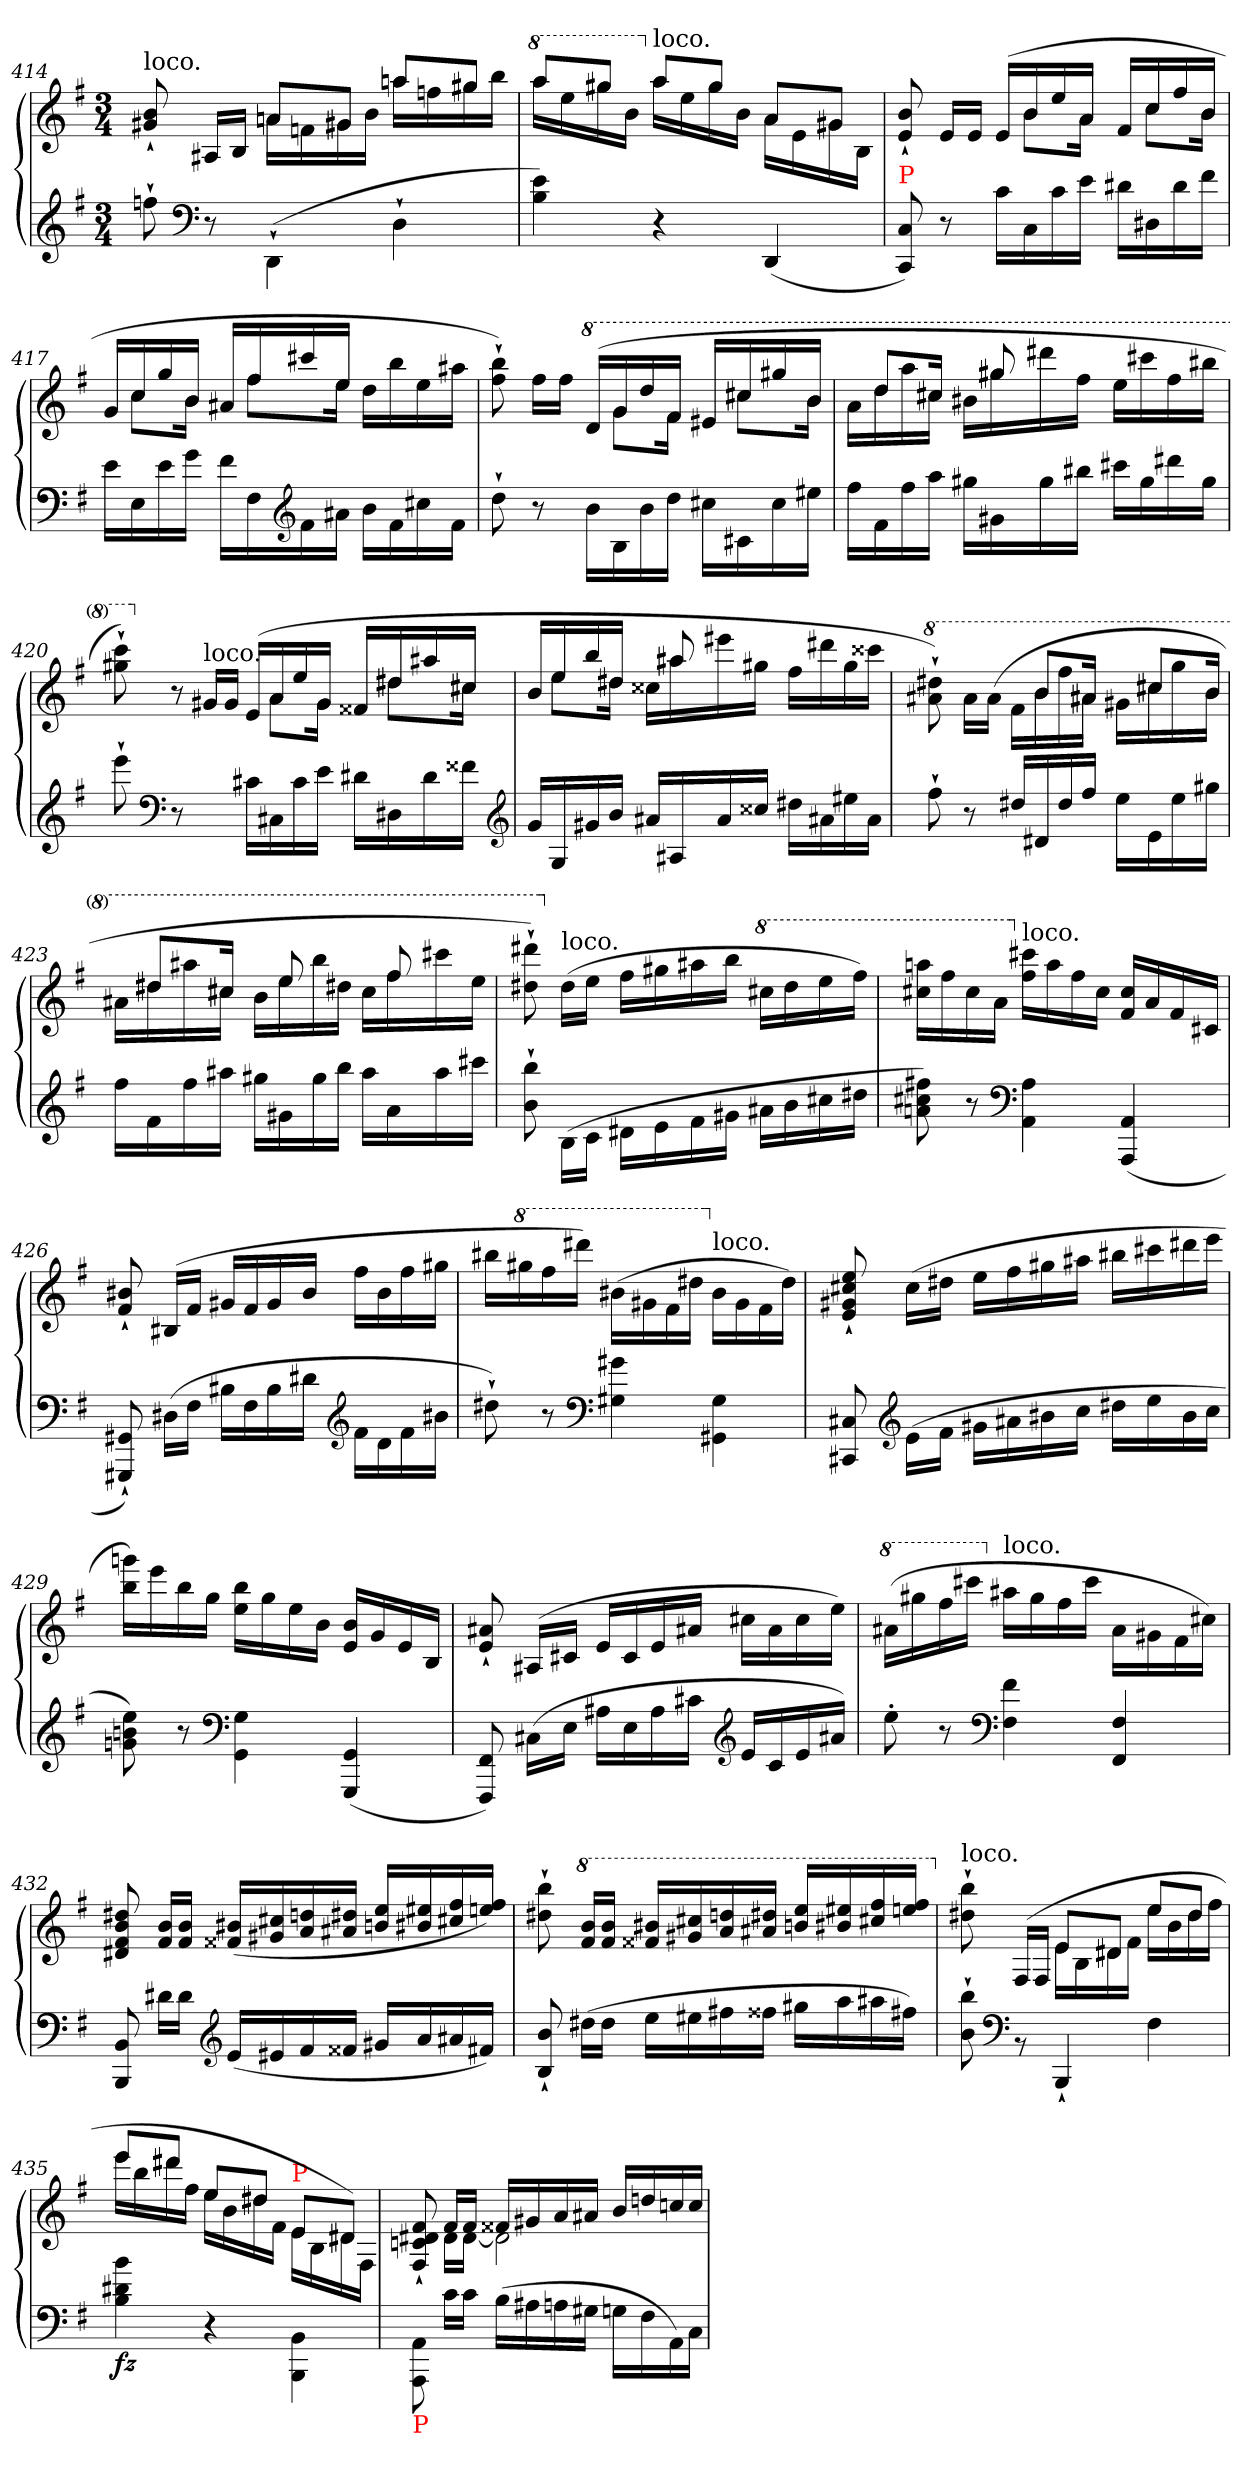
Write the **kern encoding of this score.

**kern	**kern	**dynam
*part1	*part1	*part1
*staff2	*staff1	*staff1/2
*clefG2	*clefG2	*
*k[f#]	*k[f#]	*
*M3/4	*M3/4	*
=414	=414	=414
*	*^	*
!	!LO:TX:a:t=loco.	!	!
8ffn`>	8b`< 8g#X`<	8ryy	.
*clefF4	*	*	*
8r	8ryy	16A#XLL	.
.	.	16B/JJ	.
(>4DD`>\	8anjL	16anjLL	.
.	.	16fn	.
.	8g#XJ	16g#X	.
.	.	16bJJ	.
4D`>	8aanjL	16aanjLL	.
.	.	16ffn	.
.	8gg#XJ	16gg#X	.
.	.	16bbJJ	.
=415	=415	=415	=415
*	*8va	*	*
4e 4B)	8aaaL	16aaaLL	.
.	.	16eee	.
.	8ggg#XJ	16ggg#X	.
.	.	16bbJJ	.
*	*X8va	*	*
!	!LO:TX:a:t=loco.	!	!
4r	8aaL	16aaLL	.
.	.	16ee	.
.	8gg#J	16gg#	.
.	.	16bJJ	.
(<4DD	8aL	16aLL	.
.	.	16e	.
.	8g#XJ	16g#X	.
.	.	16BJJ	.
=416	=416	=416	=416
!LO:TX:a:color=red:t=P	!	!	!
8C 8CC)	8b`< 8e`<	8ryy	.
8r	16eLL	8ryy	.
.	16eJJ	.	.
16cLL	(>16e/LL	16ryy	.
16C	16b	8b\L	.
16c	16ee	.	.
16eJJ	16aJJ	16aJk	.
16d#XLL	16f#/LL	16ryy	.
16D#j	16cc	8cc\L	.
16d#	16ff#	.	.
16f#JJ	16bJJ	16bJk	.
=417	=417	=417	=417
16eLL	16gLL	16ryy	.
16E	16cc	8ccL	.
16e	16gg	.	.
16gJJ	16bJJ	16bJk	.
16f#LL	16a#XLL	16ryy	.
16F#	16ff#	8ff#L	.
*clefG2	*	*	*
16f#	16ccc#X	.	.
16a#XJJ	16eeJJ	16eeJk	.
16b\LL	16ddLL	4ryy	.
16f#	16bb	.	.
16cc#X	16ee	.	.
16f#JJ	16aa#XJJ	.	.
=418	=418	=418	=418
8dd`>	8bb`> 8ff#`>)	4ryy	.
8r	16ff#LL	.	.
.	16ff#JJ	.	.
*	*8va	*	*
16b\LL	(>16dd/LL	16ryy	.
16B	16gg	8gg\L	.
16b	16ddd	.	.
16ddJJ	16ff#JJ	16ff#Jk	.
16cc#X\LL	16ee#X/LL	16ryy	.
16c#X	16ccc#X	8ccc#X\L	.
16cc#	16ggg#X	.	.
16ee#XJJ	16bbJJ	16bbJk	.
=419	=419	=419	=419
16ff#LL	16ryy	16aaLL	.
16f#	8dddL	16ddd	.
16ff#	.	16aaa	.
16aaJJ	16ccc#XJk	16ccc#XJJ	.
16gg#XLL	16ryy	16bb#XLL	.
16g#j	8ggg#X	16ggg#X	.
16gg#	.	16dddd#X	.
16bb#XJJ	16ryy	16fff#JJ	.
16ccc#XLL	4ryy	16eeeLL	.
16gg#	.	16cccc#X	.
16ddd#X	.	16fff#	.
16gg#JJ	.	16bbb#XJJ	.
=420	=420	=420	=420
8eee`>	8cccc`>\ 8ggg#X`>\)	4ryy	.
*clefF4	*	*	*
*	*X8va	*	*
!	!LO:N:vis=8	!	!
8r	16r	.	.
!	!LO:TX:a:t=loco.	!	!
!	!LO:N:vis=16	!	!
.	32g#XLL	.	.
!	!LO:N:vis=16	!	!
.	32g#JJ	.	.
16c#XLL	(>16eLL	16ryy	.
16C#j	16a	8aL	.
16c#	16ee	.	.
16eJJ	16g#JJ	16g#Jk	.
16d#XLL	16f##XLL	16ryy	.
16D#j	16dd#X	8dd#XL	.
16d#	16aa#X	.	.
16f##XJJ	16cc#XJJ	16cc#XJk	.
*clefG2	*	*	*
=421	=421	=421	=421
16gLL	16b/LL	16ryy	.
16G	16ee	8ee\L	.
16g#X	16bb	.	.
16bJJ	16dd#XJJ	16dd#XJk	.
16a#XLL	16cc##X\LL	16ryy	.
16A#j	16aa#X	8aa#X/	.
16a#	16eee#X	.	.
16cc##XJJ	16gg#XJJ	16ryy	.
16dd#XLL	16ff#LL	4ryy	.
16a#X	16ddd#X	.	.
16ee#X	16gg#	.	.
16a#JJ	16ccc##XJJ	.	.
=422	=422	=422	=422
*	*8va	*	*
8ff#`>	8ddd#X`>\ 8aa#X`>\)	8ryy	.
8r	8ryy	16aa#\LL	.
.	.	(>16aa#JJ	.
16dd#XLL	16ryy	16ff#LL	.
16d#j	8bbL	16bb	.
16dd#	.	16fff#	.
16ff#JJ	16aa#XJk	16aa#XJJ	.
16eeLL	16ryy	16gg#XLL	.
16e	8ccc#XL	16ccc#X	.
16ee	.	16ggg	.
16gg#XJJ	16bbJk	16bbJJ	.
=423	=423	=423	=423
16ff#LL	16ryy	16aa#XLL	.
16f#	8ddd#XL	16ddd#X	.
16ff#	.	16aaa#j	.
16aa#XJJ	16ccc#XJk	16ccc#XJJ	.
16gg#XLL	16ryy	16bbLL	.
16g#j	8eee	16eee	.
16gg#	.	16bbb	.
16bbJJ	8ryy	16ddd#XJJ	.
16aa#LL	.	16ccc#LL	.
16a	8fff#	16fff#	.
16aa#	.	16cccc#j	.
16ccc#XJJ	16ryy	16eeeJJ	.
*	*v	*v	*
=424	=424	=424
8bb`> 8b`>	8dddd#X`> 8ddd#X`>)	.
*	*X8va	*
!	!LO:TX:a:t=loco.	!
(>16B\LL	(>16dd#LL	.
16cJJ	16eeJJ	.
16d#X\LL	16ff#LL	.
16e	16gg#X	.
16f#	16aa#X	.
16g#XJJ	16bbJJ	.
*	*8va	*
16a#XLL	16ccc#XLL	.
16b	16ddd#	.
16cc#X	16eee	.
16dd#XJJ	16fff#JJ)	.
=425	=425	=425
8ff#X 8cc#X 8an)	16aaan 16ccc#XLL	.
.	16fff#	.
8r	16ccc#	.
.	16aaJJ	.
*clefF4	*	*
*	*X8va	*
!	!LO:TX:a:t=loco.	!
4A 4AA	16ccc#X 16ff#LL	.
.	16aa	.
.	16ff#	.
.	16cc#JJ	.
(<4AA 4AAA	16cc# 16f#LL	.
.	16a	.
.	16f#	.
.	16c#jJJ	.
=426	=426	=426
8GG#X`< 8GGG#X`<)	8b#X`< 8f#`<	.
(>16D#XLL	(>16B#XLL	.
16F#JJ	16f#JJ	.
16B#XLL	16g#XLL	.
16F#	16f#	.
16B#	16g#	.
16d#XJJ	16b#JJ	.
*clefG2	*	*
16f#\LL	16ff#LL	.
16d#	16b#	.
16f#	16ff#	.
16b#XJJ	16gg#XJJ	.
=427	=427	=427
8dd#X`>)	16bb#XLL	.
*	*8va	*
.	16ggg#X	.
8r	16fff#	.
.	16dddd#XJJ)	.
*clefF4	*	*
4g#X 4G#X	(>16bb#j\LL	.
.	16gg#j	.
.	16ff#	.
.	16ddd#jJJ	.
*	*X8va	*
!	!LO:TX:a:t=loco.	!
4G#\ 4GG#j\	16b#\LL	.
.	16g#	.
.	16f#	.
.	16dd#JJ)	.
=428	=428	=428
8C#X 8CC#X	8ee`< 8cc#X`< 8g#X`< 8e`<	.
*clefG2	*	*
(>16e\LL	(>16cc#LL	.
16f#JJ	16dd#XJJ	.
16g#X\LL	16eeLL	.
16a#X	16ff#	.
16b#X	16gg#X	.
16ccJJ	16aa#XJJ	.
16dd#XLL	16bb#XLL	.
16ee	16ccc#j	.
16b#	16ddd#j	.
16ccJJ	16eeeJJ	.
=429	=429	=429
8ee 8bn 8gn)	16gggn 16bbLL)	.
.	16eee	.
8r	16bb	.
.	16ggJJ	.
*clefF4	*	*
4G\ 4GG\	16bb 16eeLL	.
.	16gg	.
.	16ee	.
.	16bJJ	.
(<4GG 4GGG	16b 16eLL	.
.	16g	.
.	16e	.
.	16BJJ	.
=430	=430	=430
8FF# 8FFF#)	8a#X`< 8e`<	.
(<16C#XLL	(>16A#XLL	.
16EJJ	16c#XJJ	.
16A#LL	16eLL	.
16E	16c#	.
16A#	16e	.
16c#jJJ	16a#XJJ	.
*clefG2	*	*
16eLL	16cc#XLL	.
16c#	16a#	.
16e	16cc#	.
16a#jJJ)	16eeJJ)	.
=431	=431	=431
*	*8va	*
8ee'>	(>16aa#X\LL	.
.	16ggg#X	.
8r	16fff#	.
.	16cccc#XJJ	.
*clefF4	*	*
*	*X8va	*
!	!LO:TX:a:t=loco.	!
4f# 4F#	16aa#jLL	.
.	16gg#	.
.	16ff#	.
.	16ccc#JJ	.
4F#/ 4FF#/	16a#\LL	.
.	16g#j	.
.	16f#	.
.	16cc#jJJ)	.
=432	=432	=432
8BB 8BBB	8dd#X 8b 8f# 8d#X	.
16d#XLL	16b 16f#LL	.
16d#JJ	16b 16f#JJ	.
*clefG2	*	*
(<16eLL	(<16b#X 16f##XLL	.
16e#X	16cc#X 16g#X	.
16f#	16ddn 16a	.
16f##XJJ	16dd#X 16a#XJJ	.
16g#XLL	16ee/ 16bn/LL	.
16a	16ee#X 16b#X	.
16a#X	16ff#j 16cc#X	.
16f#XJJ)	16ff# 16eenJJ)	.
=433	=433	=433
8b`< 8B`<	8bb`> 8dd#X`>	.
*	*8va	*
(>16dd#XLL	16bb 16ff#LL	.
16dd#JJ	16bb 16ff#JJ	.
16eeLL	16bb#X 16ff##XLL	.
16ee#X	16ccc#X 16gg#X	.
16ff#X	16dddn 16aa	.
16ff##XJJ	16ddd#X 16aa#XJJ	.
16gg#XLL	16eee/ 16bbn/LL	.
16aa	16eee#X 16bb#X	.
16aa#X	16fff#j 16ccc#X	.
16ff#XJJ)	16fff# 16eeenJJ	.
=434	=434	=434
*	*X8va	*
*	*^	*
!	!LO:TX:a:t=loco.	!	!
8bb`> 8b`>	4ryy	8bb`> 8dd#X`>	.
*clefF4	*	*	*
8rBB	.	(>16F#/LL	.
.	.	16F#/JJ	.
4BBB`<	8eL	16eLL	.
.	.	16B	.
.	8d#XJ	16d#X	.
.	.	16f#JJ	.
4F#	8eeL	16eeLL	.
.	.	16b	.
.	8dd#J	16dd#	.
.	.	16ff#JJ	.
=435	=435	=435	=435
!	!	!	!LO:DY:b=2
4b 4d#X 4B	8eeeL	16eeeLL	fz
.	.	16bb	.
.	8ddd#XJ	16ddd#X	.
.	.	16ff#JJ	.
4r	8eeL	16eeLL	.
.	.	16b	.
.	8dd#XJ	16dd#X	.
.	.	16f#JJ	.
!	!LO:TX:a:color=red:t=P	!	!
4BB\ 4BBB\	8e/L	16e\LL	.
.	.	16B\	.
.	8d#jJ)	16d#j\	.
.	.	16F#/JJ	.
=436	=436	=436	=436
!LO:TX:b:color=red:t=P	!	!	!
8AA\ 8AAA\	8ryy	8f#`>/ 8d#X`>/ 8cn`>/ 8F#`>/	.
16cLL	16f#LL	16d#LL	.
16cJJ	16f#JJ	[16d#JJ	.
(>16BLL	16f##XLL	2d#]	.
16A#X	16g#X	.	.
16An	16a	.	.
16G#XJJ	16a#XJJ	.	.
16GnLL	16bLL	.	.
16F#	16ddnj	.	.
16AA)	16ccn	.	.
16CJJ	16ccJJ	.	.
*	*v	*v	*
=	=	=
*-	*-	*-
